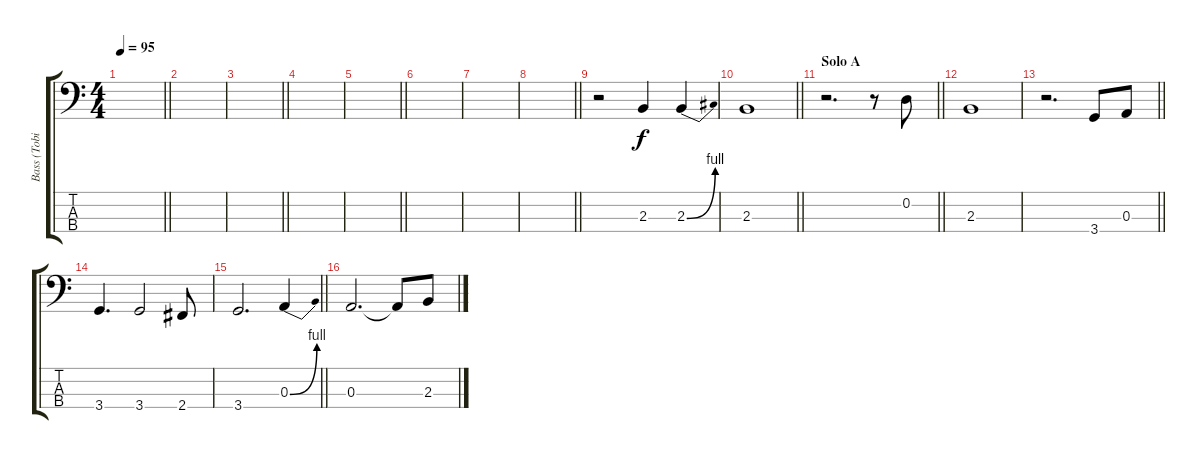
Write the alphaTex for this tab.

\track ("Bass (Tobias Sammet)" "Bass (Tobi") {instrument electricbassfinger}
\staff {score tabs}
\tuning (G2 D2 A1 E1) {hide}
\ts (4 4)
\tempo 95
\clef f4
\barLineRight lightlight
\ks c
|
|
\barLineRight lightlight
|
|
\barLineRight lightlight
|
|
|
\barLineRight lightlight
|
r.2 2.3.4 2.3{be (bend 0 0 60 4)}.4 |
\barLineRight lightlight
2.3.1 |
\section ("" "Solo A")
\barLineRight lightlight
r.2{d} r.8 0.2.8 |
2.3.1 |
\barLineRight lightlight
r.2{d} 3.4.8 0.3.8 |
3.4.4{d} 3.4.2 2.4.8 |
\barLineRight lightlight
3.4.2{d} 0.3{be (bend 0 0 60 4)}.4 |
0.3.2{d} 0.3{t}.8 2.3.8
